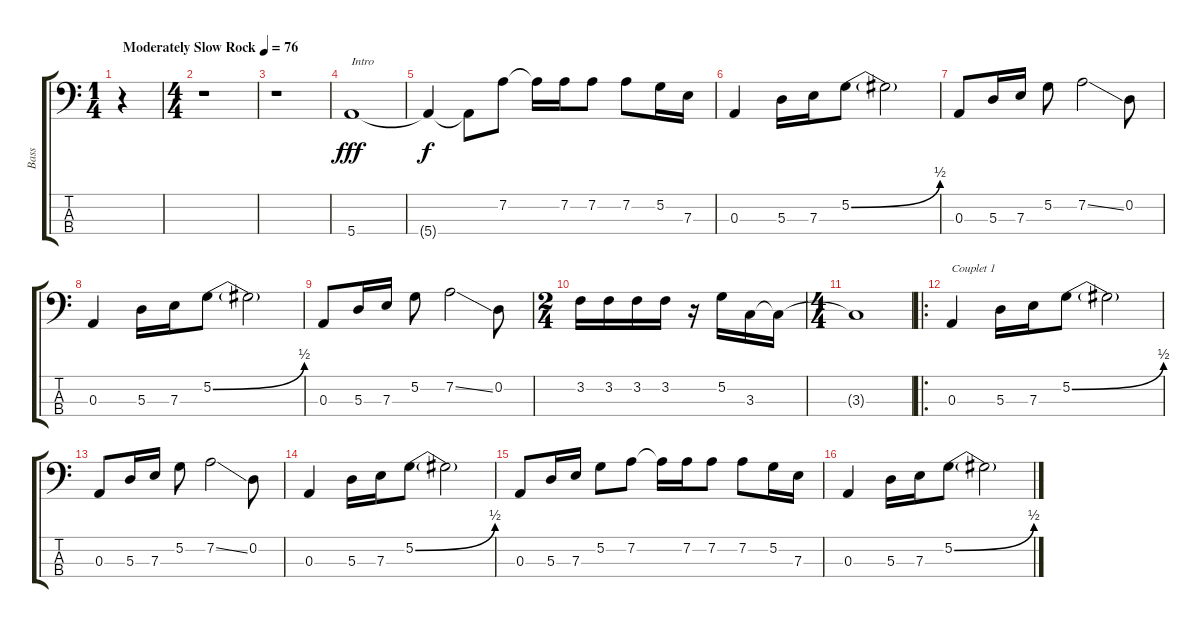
\track ("Bass" "Bass") {instrument electricbassfinger}
\staff {score tabs}
\tuning (G2 D2 A1 E1) {hide}
\ts (1 4)
\tempo (76 "Moderately Slow Rock")
\clef f4
\ks c
r.4{dy fff instrument electricbassfinger} |
\ts (4 4)
r.1 |
r.1 |
5.4.1{txt "Intro"} |
5.4{t}.4{dy f} 5.4{t}.8 7.2.8 7.2{t}.16 7.2.16 7.2.8 7.2.8 5.2.16 7.3.16 |
0.3.4 5.3.16 7.3.16 5.2{be (bend 0 0 60 2)}.8 5.2{t}.2 |
0.3.8 5.3.16 7.3.16 5.2.8 7.2{ss}.2 0.2.8{volume 0} |
0.3.4{volume 16} 5.3.16 7.3.16 5.2{be (bend 0 0 60 2)}.8 5.2{t}.2 |
0.3.8 5.3.16 7.3.16 5.2.8 7.2{ss}.2 0.2.8{volume 0} |
\ts (2 4)
3.2.16{volume 16} 3.2.16 3.2.16 3.2.16 r.16 5.2.16 3.3.16 3.3{t}.16 |
\ts (4 4)
3.3{t}.1 |
\ro
0.3.4{txt "Couplet 1"} 5.3.16 7.3.16 5.2{be (bend 0 0 60 2)}.8 5.2{t}.2 |
0.3.8 5.3.16 7.3.16 5.2.8 7.2{ss}.2 0.2.8{volume 0} |
0.3.4{volume 16} 5.3.16 7.3.16 5.2{be (bend 0 0 60 2)}.8 5.2{t}.2 |
0.3.8 5.3.16 7.3.16 5.2.8 7.2.8 7.2{t}.16 7.2.16 7.2.8 7.2.8 5.2.16 7.3.16 |
0.3.4 5.3.16 7.3.16 5.2{be (bend 0 0 60 2)}.8 5.2{t}.2
